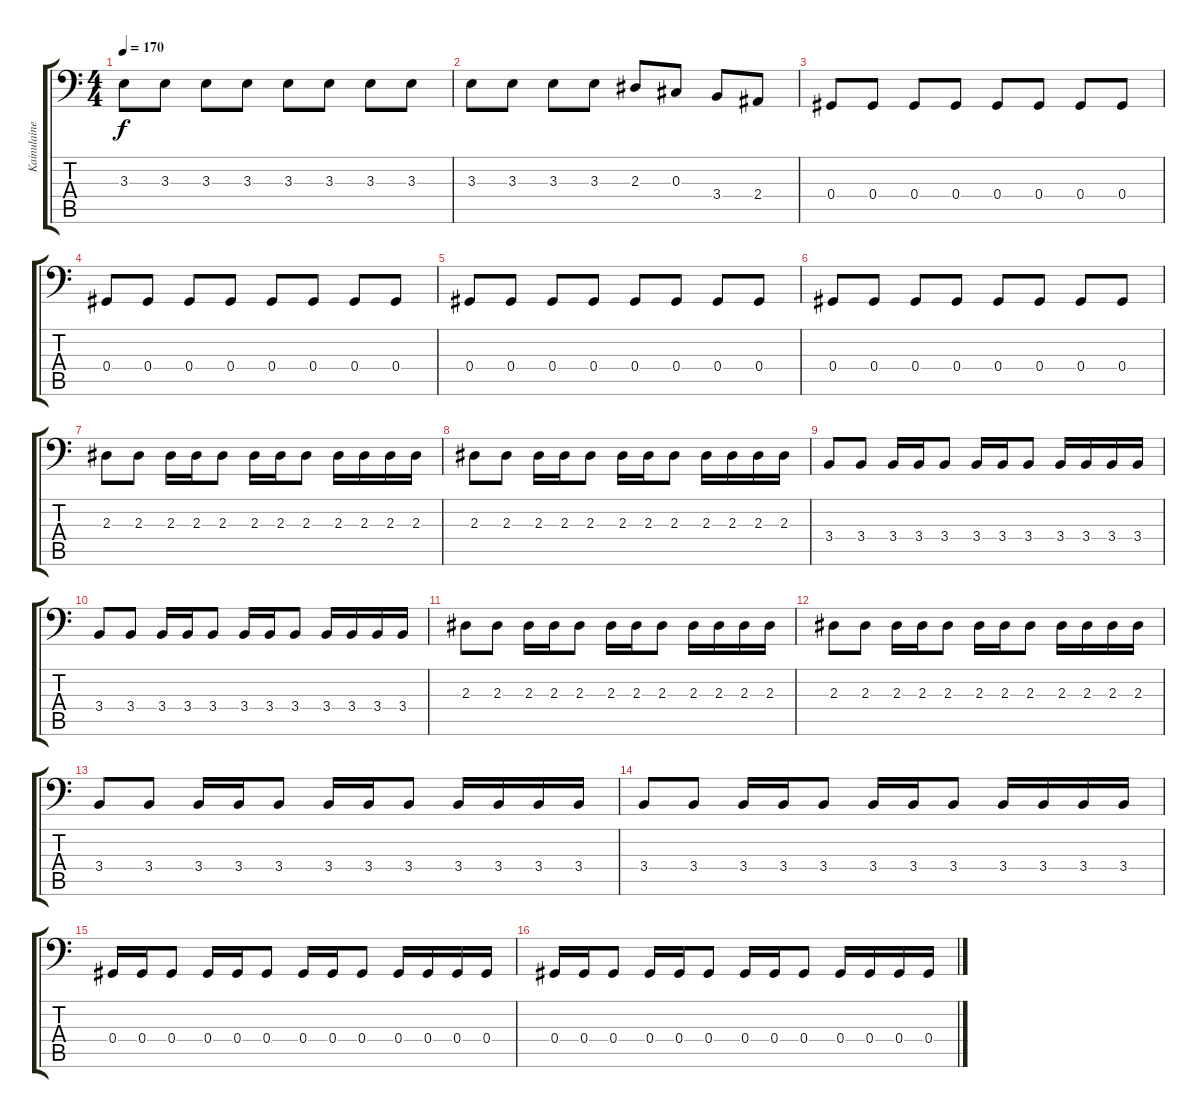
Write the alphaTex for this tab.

\track ("Kainulainen" "Kainulaine") {instrument electricbassfinger}
\staff {score tabs}
\tuning (Bb2 F2 Db2 Ab1 Eb1 Bb0) {hide}
\ts (4 4)
\tempo 170
\clef f4
\ks c
3.3.8{dy f} 3.3.8 3.3.8 3.3.8 3.3.8 3.3.8 3.3.8 3.3.8 |
3.3.8 3.3.8 3.3.8 3.3.8 2.3.8 0.3.8 3.4.8 2.4.8 |
0.4.8 0.4.8 0.4.8 0.4.8 0.4.8 0.4.8 0.4.8 0.4.8 |
0.4.8 0.4.8 0.4.8 0.4.8 0.4.8 0.4.8 0.4.8 0.4.8 |
0.4.8 0.4.8 0.4.8 0.4.8 0.4.8 0.4.8 0.4.8 0.4.8 |
0.4.8 0.4.8 0.4.8 0.4.8 0.4.8 0.4.8 0.4.8 0.4.8 |
2.3.8 2.3.8 2.3.16 2.3.16 2.3.8 2.3.16 2.3.16 2.3.8 2.3.16 2.3.16 2.3.16 2.3.16 |
2.3.8 2.3.8 2.3.16 2.3.16 2.3.8 2.3.16 2.3.16 2.3.8 2.3.16 2.3.16 2.3.16 2.3.16 |
3.4.8 3.4.8 3.4.16 3.4.16 3.4.8 3.4.16 3.4.16 3.4.8 3.4.16 3.4.16 3.4.16 3.4.16 |
3.4.8 3.4.8 3.4.16 3.4.16 3.4.8 3.4.16 3.4.16 3.4.8 3.4.16 3.4.16 3.4.16 3.4.16 |
2.3.8 2.3.8 2.3.16 2.3.16 2.3.8 2.3.16 2.3.16 2.3.8 2.3.16 2.3.16 2.3.16 2.3.16 |
2.3.8 2.3.8 2.3.16 2.3.16 2.3.8 2.3.16 2.3.16 2.3.8 2.3.16 2.3.16 2.3.16 2.3.16 |
3.4.8 3.4.8 3.4.16 3.4.16 3.4.8 3.4.16 3.4.16 3.4.8 3.4.16 3.4.16 3.4.16 3.4.16 |
3.4.8 3.4.8 3.4.16 3.4.16 3.4.8 3.4.16 3.4.16 3.4.8 3.4.16 3.4.16 3.4.16 3.4.16 |
0.4.16 0.4.16 0.4.8 0.4.16 0.4.16 0.4.8 0.4.16 0.4.16 0.4.8 0.4.16 0.4.16 0.4.16 0.4.16 |
0.4.16 0.4.16 0.4.8 0.4.16 0.4.16 0.4.8 0.4.16 0.4.16 0.4.8 0.4.16 0.4.16 0.4.16 0.4.16
